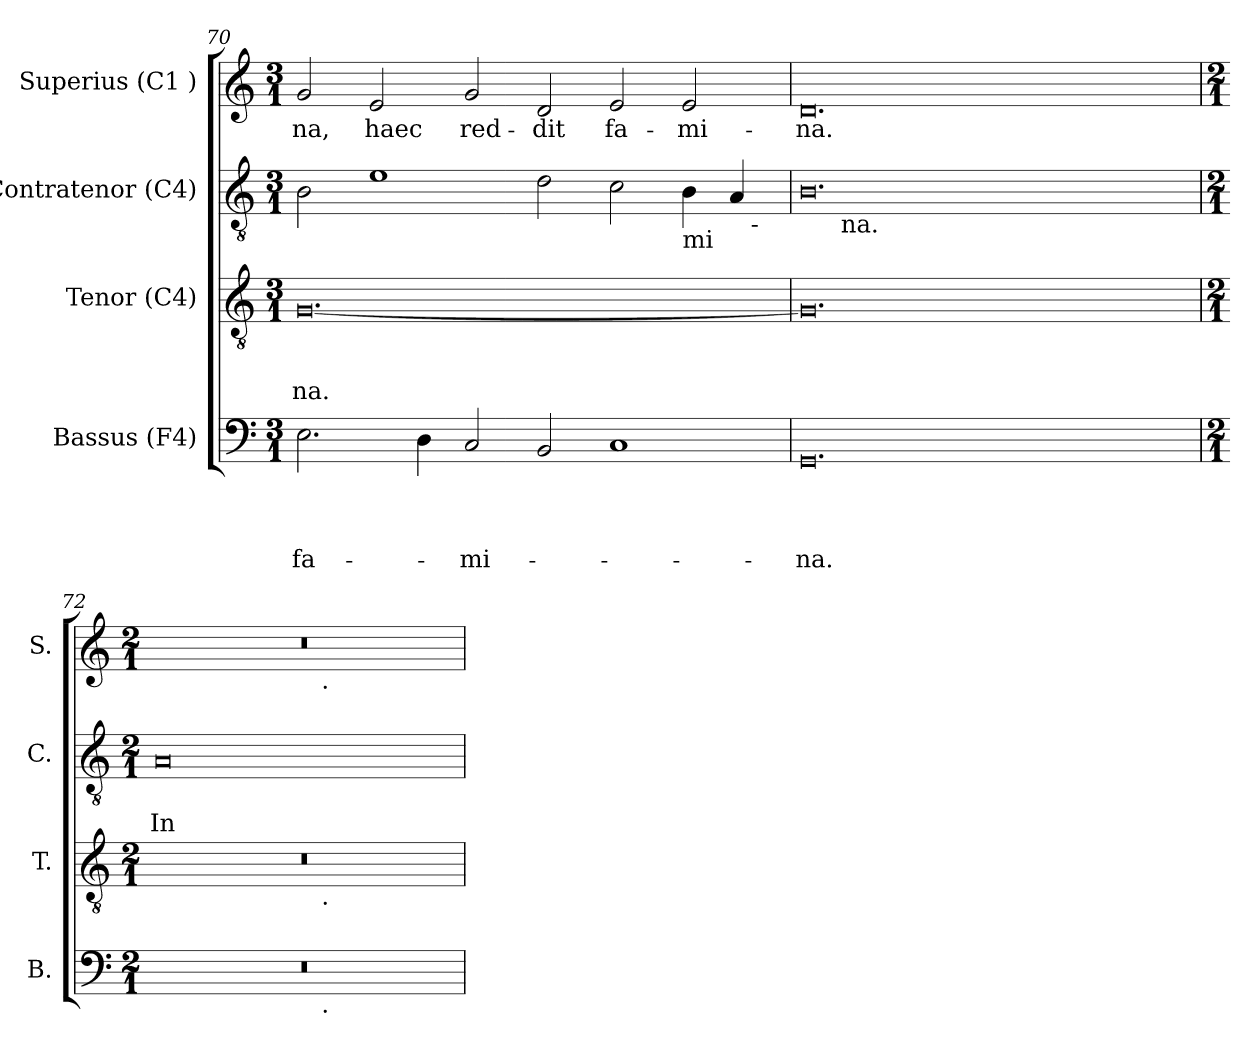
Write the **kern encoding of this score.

**kern	**text	**text	**text	**text	**kern	**text	**text	**text	**kern	**text	**text	**kern	**text
*part4	*part4	*part4	*part4	*part4	*part3	*part3	*part3	*part3	*part2	*part2	*part2	*part1	*part1
*staff4	*staff4	*staff4	*staff4	*staff4	*staff3	*staff3	*staff3	*staff3	*staff2	*staff2	*staff2	*staff1	*staff1
*I"Bassus (F4)	*	*	*	*	*I"Tenor (C4)	*	*	*	*I"Contratenor (C4)	*	*	*I"Superius (C1 )	*
*I'B.	*	*	*	*	*I'T.	*	*	*	*I'C.	*	*	*I'S.	*
*clefF4	*	*	*	*	*clefGv2	*	*	*	*clefGv2	*	*	*clefG2	*
*k[]	*	*	*	*	*k[]	*	*	*	*k[]	*	*	*k[]	*
*C:	*	*	*	*	*C:	*	*	*	*C:	*	*	*C:	*
*M3/1	*	*	*	*	*M3/1	*	*	*	*M3/1	*	*	*M3/1	*
=70	=70	=70	=70	=70	=70	=70	=70	=70	=70	=70	=70	=70	=70
!	!	!	!	!LO:LY:b	!	!	!	!LO:LY:b	!	!	!	!	!LO:LY:b
*	*	*	*	*	*	*	*	*	*^	*	*	*	*
2.E\	.	.	.	fa-	[<0.G	.	.	-na.	2B\	1ryy	.	.	2g/	-na,
!	!	!	!	!	!	!	!	!	!	!	!	!	!	!LO:LY:b
.	.	.	.	.	.	.	.	.	1e	.	.	.	2e/	haec
4D\	.	.	.	.	.	.	.	.	.	.	.	.	.	.
!	!	!	!	!LO:LY:b	!	!	!	!	!	!	!	!	!	!LO:LY:b
2C/	.	.	.	-mi-	.	.	.	.	.	1ryy	.	.	2g/	red-
!	!	!	!	!	!	!	!	!	!	!	!	!	!	!LO:LY:b
2BB/	.	.	.	.	.	.	.	.	2d\	.	.	.	2d/	-dit
!	!	!	!	!	!	!	!	!	!	!	!	!	!	!LO:LY:b
1C	.	.	.	.	.	.	.	.	2c\	2ryy	.	.	2e/	fa-
!	!	!	!	!	!	!	!	!	!LO:TX:b:t=mi	!	!	!	!	!
!	!	!	!	!	!	!	!	!	!	!	!	!	!	!LO:LY:b
.	.	.	.	.	.	.	.	.	4B\	4ryy	.	.	2e/	-mi-
.	.	.	.	.	.	.	.	.	4A/	16ryy	.	.	.	.
!	!	!	!	!	!	!	!	!	!	!LO:TX:b:t=-	!	!	!	!
.	.	.	.	.	.	.	.	.	.	8.ryy	.	.	.	.
=71	=71	=71	=71	=71	=71	=71	=71	=71	=71	=71	=71	=71	=71	=71
!	!	!	!	!LO:LY:b	!	!	!	!	!	!	!	!	!	!LO:LY:b
0.GG	.	.	.	-na.	0.G]	.	.	.	0.B	8.ryy	.	.	0.d	-na.
!	!	!	!	!	!	!	!	!	!	!LO:TX:b:t=na.	!	!	!	!
.	.	.	.	.	.	.	.	.	.	1ryy	.	.	.	.
.	.	.	.	.	.	.	.	.	.	1ryy	.	.	.	.
.	.	.	.	.	.	.	.	.	.	2ryy	.	.	.	.
.	.	.	.	.	.	.	.	.	.	4ryy	.	.	.	.
.	.	.	.	.	.	.	.	.	.	16ryy	.	.	.	.
*	*	*	*	*	*	*	*	*	*v	*v	*	*	*	*
!!LO:PB:g=z
=72	=72	=72	=72	=72	=72	=72	=72	=72	=72	=72	=72	=72	=72
*M2/1	*	*	*	*	*M2/1	*	*	*	*M2/1	*	*	*M2/1	*
*	*	*	*	*	*	*	*	*	*^	*	*	*	*
!	!	!	!	!	!	!	!	!	!	!	!	!LO:LY:b	!	!
*^	*	*	*	*	*^	*	*	*	*v	*v	*	*	*^	*
0r	2ryy	.	.	.	.	0r	2ryy	.	.	.	0A	.	-In	0r	2ryy	.
.	4...ryy	.	.	.	.	.	4...ryy	.	.	.	.	.	.	.	4...ryy	.
!	!	!	!	!	!	!	!	!	!	!	!	!	!	!	!LO:TX:b:t=.	!
!	!	!	!	!	!	!	!LO:TX:b:t=.	!	!	!	!	!	!	!	!	!
!	!LO:TX:b:t=.	!	!	!	!	!	!	!	!	!	!	!	!	!	!	!
.	1ryy	.	.	.	.	.	1ryy	.	.	.	.	.	.	.	1ryy	.
.	32ryy	.	.	.	.	.	32ryy	.	.	.	.	.	.	.	32ryy	.
*v	*v	*	*	*	*	*	*	*	*	*	*	*	*	*v	*v	*
*	*	*	*	*	*v	*v	*	*	*	*	*	*	*	*
=	=	=	=	=	=	=	=	=	=	=	=	=	=
*-	*-	*-	*-	*-	*-	*-	*-	*-	*-	*-	*-	*-	*-
